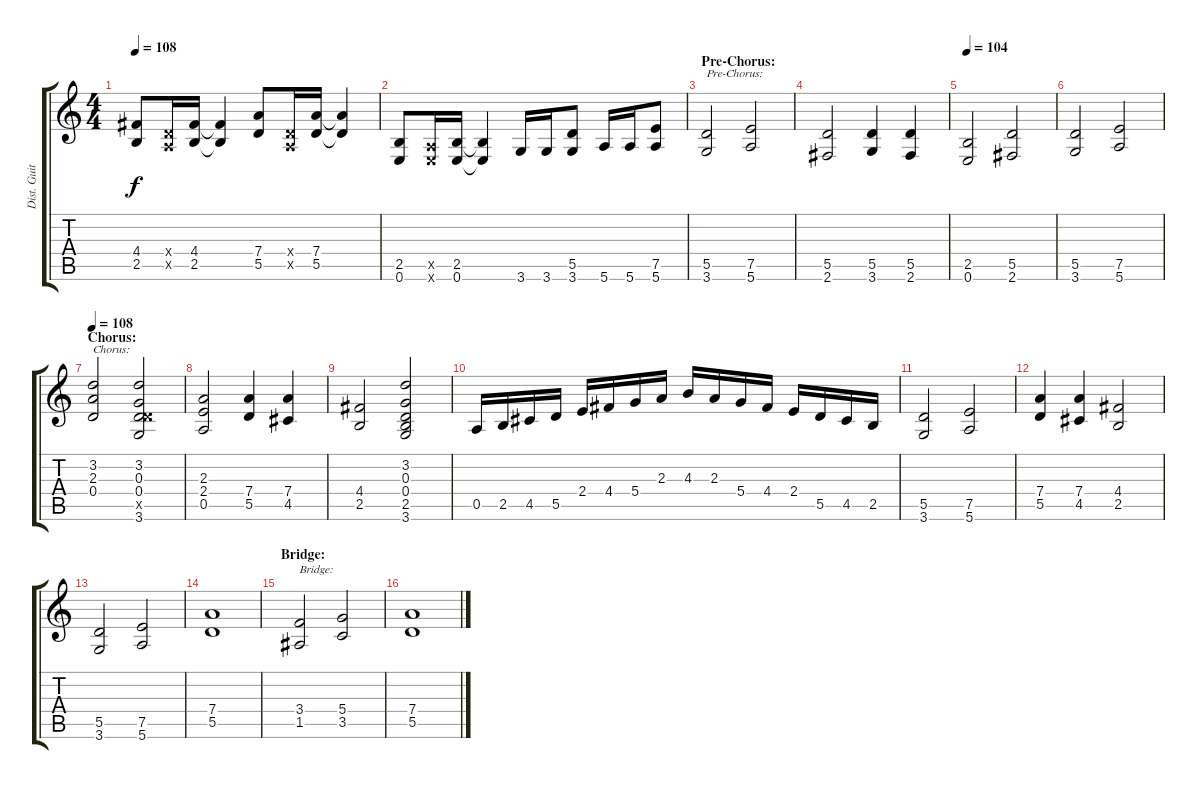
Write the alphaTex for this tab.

\track ("Dist. Guitar 1" "Dist. Guit") {instrument distortionguitar}
\staff {score tabs}
\tuning (E4 B3 G3 D3 A2 E2) {hide}
\ts (4 4)
\tempo 108
\clef g2
\ks c
(4.4 2.5).8{dy f} (0.4{x} 0.5{x}).16 (4.4 2.5).16 (4.4{t} 2.5{t}).4 (7.4 5.5).8 (0.4{x} 0.5{x}).16 (7.4 5.5).16 (7.4{t} 5.5{t}).4 |
(2.5 0.6).8 (0.5{x} 0.6{x}).16 (2.5 0.6).16 (2.5{t} 0.6{t}).4 3.6.16 3.6.16 (5.5 3.6).8 5.6.16 5.6.16 (7.5 5.6).8 |
\section ("" "Pre-Chorus:")
(5.5 3.6).2{txt "Pre-Chorus:"} (7.5 5.6).2 |
(5.5 2.6).2 (5.5 3.6).4 (5.5 2.6).4 |
\tempo 104
(2.5 0.6).2 (5.5 2.6).2 |
(5.5 3.6).2 (7.5 5.6).2 |
\section ("" "Chorus:")
\tempo 108
(3.2 2.3 0.4).2{txt "Chorus:"} (3.2 0.3 0.4 5.5{x} 3.6).2 |
(2.3 2.4 0.5).2 (7.4 5.5).4 (7.4 4.5).4 |
(4.4 2.5).2 (3.2 0.3 0.4 2.5 3.6).2 |
0.5.16 2.5.16 4.5.16 5.5.16 2.4.16 4.4.16 5.4.16 2.3.16 4.3.16 2.3.16 5.4.16 4.4.16 2.4.16 5.5.16 4.5.16 2.5.16 |
(5.5 3.6).2 (7.5 5.6).2 |
(7.4 5.5).4 (7.4 4.5).4 (4.4 2.5).2 |
(5.5 3.6).2 (7.5 5.6).2 |
(7.4 5.5).1 |
\section ("" "Bridge:")
(3.4 1.5).2{txt "Bridge:"} (5.4 3.5).2 |
(7.4 5.5).1
